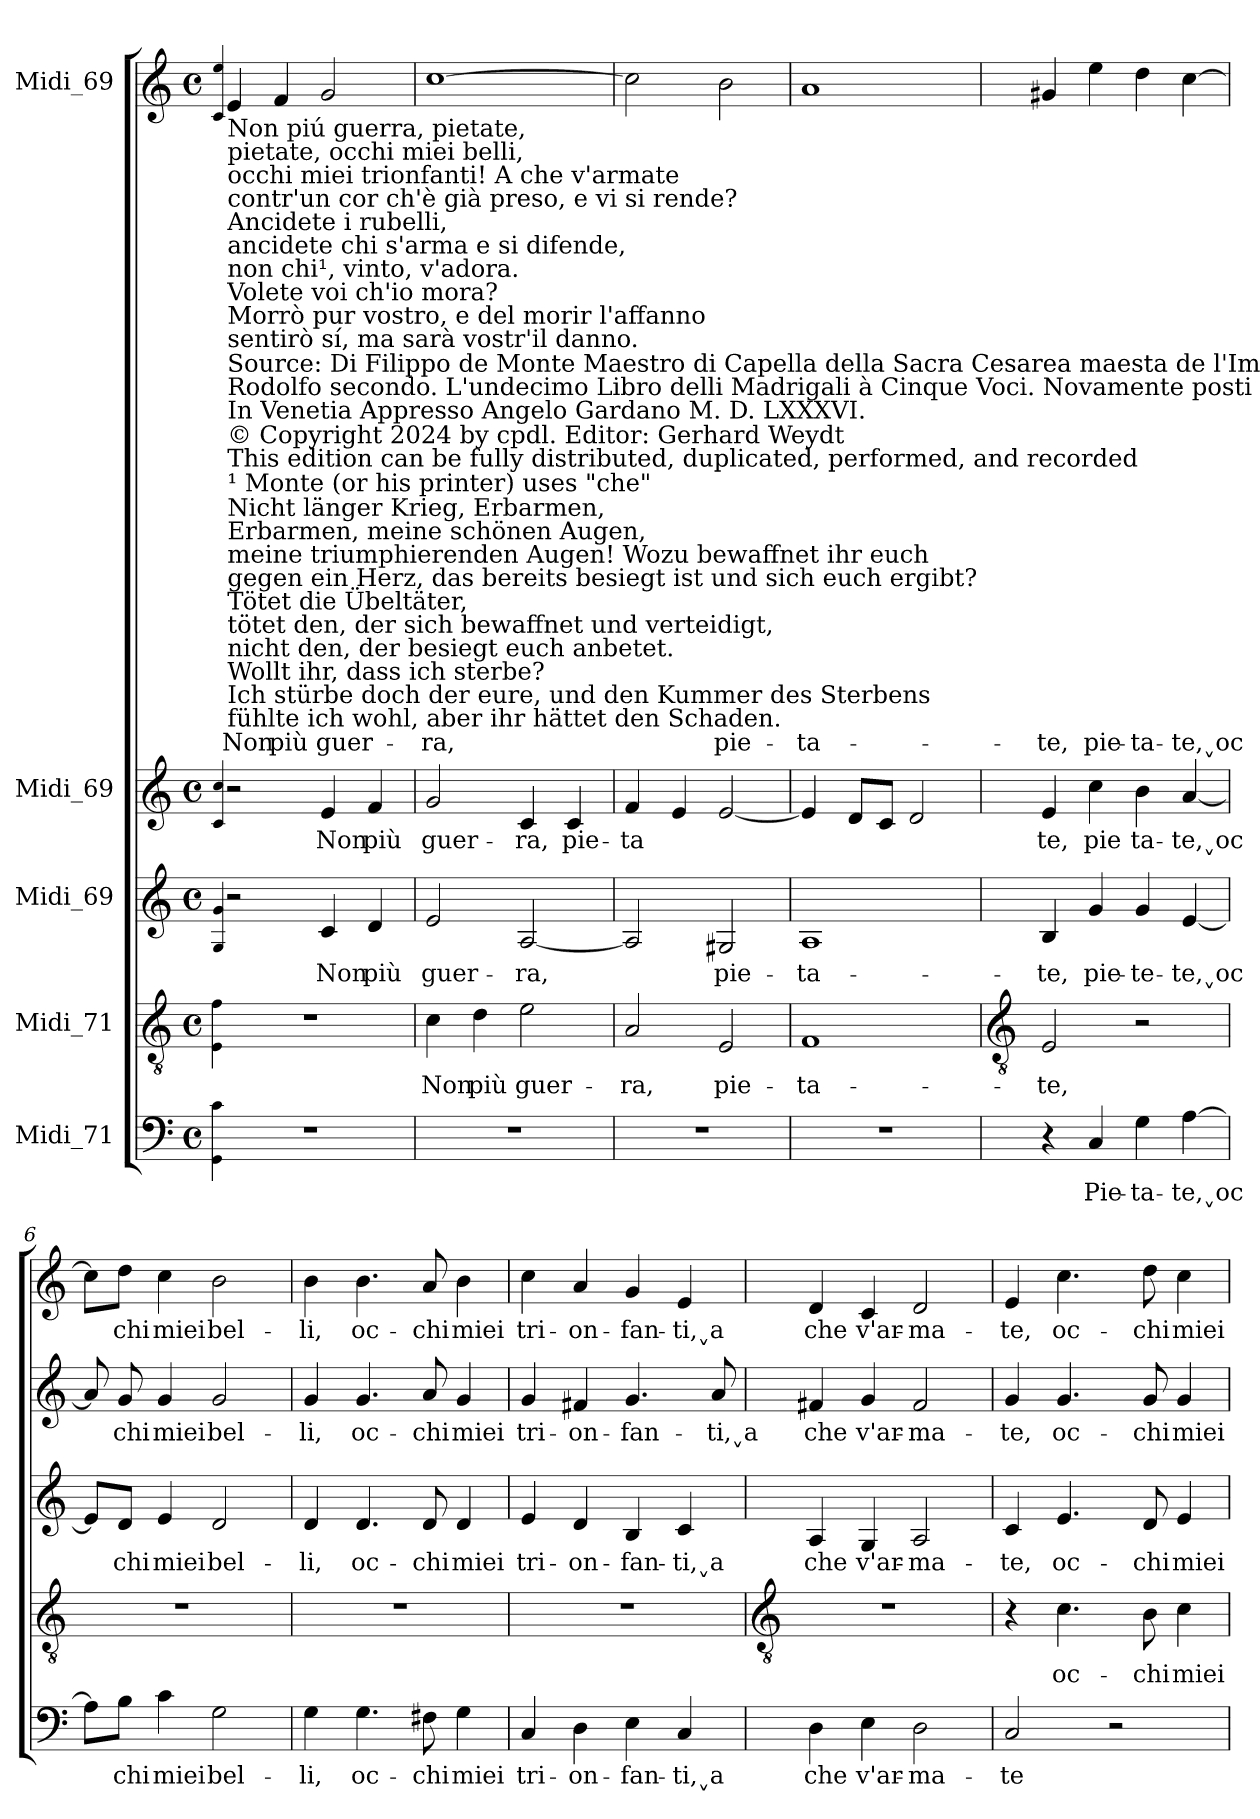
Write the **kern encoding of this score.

**kern	**text	**kern	**text	**kern	**text	**kern	**text	**kern	**text
*part5	*part5	*part4	*part4	*part3	*part3	*part2	*part2	*part1	*part1
*staff5	*staff5	*staff4	*staff4	*staff3	*staff3	*staff2	*staff2	*staff1	*staff1
*I"Midi_71	*	*I"Midi_71	*	*I"Midi_69	*	*I"Midi_69	*	*I"Midi_69	*
*clefF4	*	*clefGv2	*	*clefG2	*	*clefG2	*	*clefG2	*
*k[]	*	*k[]	*	*k[]	*	*k[]	*	*k[]	*
*C:	*	*C:	*	*C:	*	*C:	*	*C:	*
*M4/4	*	*M4/4	*	*M4/4	*	*M4/4	*	*M4/4	*
*met(c)	*	*met(c)	*	*met(c)	*	*met(c)	*	*met(c)	*
=1	=1	=1	=1	=1	=1	=1	=1	=1	=1
4qqGG 4qqc	.	4qqE 4qqf	.	4qqG 4qqg	.	4qqc 4qqcc	.	4qqc 4qqee	.
!	!	!	!	!	!	!	!	!LO:TX:b:t=Non piú guerra, pietate,\npietate, occhi miei belli,\nocchi miei trionfanti! A che v'armate\ncontr'un cor ch'è già preso, e vi si rende?\nAncidete i rubelli,\nancidete chi s'arma e si difende,\nnon chi¹, vinto, v'adora.\nVolete voi ch'io mora?\nMorrò pur vostro, e del morir l'affanno\nsentirò sí, ma sarà vostr'il danno.	!
!	!	!	!	!	!	!	!	!LO:TX:b:t=Source&colon; Di Filippo de Monte Maestro di Capella della Sacra Cesarea maesta de l'Imperatore\nRodolfo secondo. L'undecimo Libro delli Madrigali à Cinque Voci. Novamente posti in luce.\nIn Venetia Appresso Angelo Gardano M. D. LXXXVI.	!
!	!	!	!	!	!	!	!	!LO:TX:b:t=© Copyright 2024 by cpdl. Editor&colon; Gerhard Weydt\nThis edition can be fully distributed, duplicated, performed, and recorded	!
!	!	!	!	!	!	!	!	!LO:TX:b:t=¹ Monte (or his printer) uses "che"	!
!	!	!	!	!	!	!	!	!LO:TX:b:t=Nicht länger Krieg, Erbarmen,\nErbarmen, meine schönen Augen,\nmeine triumphierenden Augen! Wozu bewaffnet ihr euch\ngegen ein Herz, das bereits besiegt ist und sich euch ergibt?\nTötet die Übeltäter,\ntötet den, der sich bewaffnet und verteidigt,\nnicht den, der besiegt euch anbetet.\nWollt ihr, dass ich sterbe?\nIch stürbe doch der eure, und den Kummer des Sterbens\nfühlte ich wohl, aber ihr hättet den Schaden.	!
!	!	!	!	!	!	!	!	!	!LO:LY:b
1r	.	1r	.	2r	.	2r	.	4e	Non
!	!	!	!	!	!	!	!	!	!LO:LY:b
.	.	.	.	.	.	.	.	4f	più
!	!	!	!	!	!LO:LY:b	!	!LO:LY:b	!	!LO:LY:b
.	.	.	.	4c	Non	4e	Non	2g	guer-
!	!	!	!	!	!LO:LY:b	!	!LO:LY:b	!	!
.	.	.	.	4d	più	4f	più	.	.
=2	=2	=2	=2	=2	=2	=2	=2	=2	=2
!	!	!	!LO:LY:b	!	!LO:LY:b	!	!LO:LY:b	!	!LO:LY:b
1r	.	4c	Non	2e	guer-	2g	guer-	[1cc	-ra,
!	!	!	!LO:LY:b	!	!	!	!	!	!
.	.	4d	più	.	.	.	.	.	.
!	!	!	!LO:LY:b	!	!LO:LY:b	!	!LO:LY:b	!	!
.	.	2e	guer-	[2A	-ra,	4c	-ra,	.	.
!	!	!	!	!	!	!	!LO:LY:b	!	!
.	.	.	.	.	.	4c	pie-	.	.
=3	=3	=3	=3	=3	=3	=3	=3	=3	=3
!	!	!	!LO:LY:b	!	!	!	!LO:LY:b	!	!
1r	.	2A	-ra,	2A]	.	4f	-ta	2cc]	.
.	.	.	.	.	.	4e	.	.	.
!	!	!	!LO:LY:b	!	!LO:LY:b	!	!	!	!LO:LY:b
.	.	2E	pie-	2G#X	pie-	[2e	.	2b	pie-
=4	=4	=4	=4	=4	=4	=4	=4	=4	=4
!	!	!	!LO:LY:b	!	!LO:LY:b	!	!	!	!LO:LY:b
1r	.	1F	-ta-	1A	-ta-	4e]	.	1a	-ta-
.	.	.	.	.	.	8dL	.	.	.
.	.	.	.	.	.	8cJ	.	.	.
.	.	.	.	.	.	2d	.	.	.
!!LO:LB:g=z
=5	=5	=5	=5	=5	=5	=5	=5	=5	=5
*	*	*clefGv2	*	*	*	*	*	*	*
!	!	!	!LO:LY:b	!	!LO:LY:b	!	!LO:LY:b	!	!LO:LY:b
4r	.	2E	-te,	4B	-te,	4e	te,	4g#X	-te,
!	!LO:LY:b	!	!	!	!LO:LY:b	!	!LO:LY:b	!	!LO:LY:b
4C	Pie-	.	.	4g	pie-	4cc	pie	4ee	pie-
!	!LO:LY:b	!	!	!	!LO:LY:b	!	!LO:LY:b	!	!LO:LY:b
4G	-ta-	2r	.	4g	-te-	4b	ta-	4dd	-ta-
!	!LO:LY:b	!	!	!	!LO:LY:b	!	!LO:LY:b	!	!LO:LY:b
[4A	-te,ˬoc	.	.	[4e	-te,ˬoc	[4a	-te,ˬoc	[4cc	-te,ˬoc
=6	=6	=6	=6	=6	=6	=6	=6	=6	=6
8A\L]	.	1r	.	8e/L]	.	8a]	.	8cc\L]	.
!	!LO:LY:b	!	!	!	!LO:LY:b	!	!LO:LY:b	!	!LO:LY:b
8B\J	chi	.	.	8d/J	chi	8g	chi	8dd\J	chi
!	!LO:LY:b	!	!	!	!LO:LY:b	!	!LO:LY:b	!	!LO:LY:b
4c	miei	.	.	4e	miei	4g	miei	4cc	miei
!	!LO:LY:b	!	!	!	!LO:LY:b	!	!LO:LY:b	!	!LO:LY:b
2G	bel-	.	.	2d	bel-	2g	bel-	2b	bel-
=7	=7	=7	=7	=7	=7	=7	=7	=7	=7
!	!LO:LY:b	!	!	!	!LO:LY:b	!	!LO:LY:b	!	!LO:LY:b
4G	-li,	1r	.	4d	-li,	4g	-li,	4b	-li,
!	!LO:LY:b	!	!	!	!LO:LY:b	!	!LO:LY:b	!	!LO:LY:b
4.G	oc-	.	.	4.d	oc-	4.g	oc-	4.b	oc-
!	!LO:LY:b	!	!	!	!LO:LY:b	!	!LO:LY:b	!	!LO:LY:b
8F#X	-chi	.	.	8d	-chi	8a	-chi	8a	-chi
!	!LO:LY:b	!	!	!	!LO:LY:b	!	!LO:LY:b	!	!LO:LY:b
4G	miei	.	.	4d	miei	4g	miei	4b	miei
=8	=8	=8	=8	=8	=8	=8	=8	=8	=8
!	!LO:LY:b	!	!	!	!LO:LY:b	!	!LO:LY:b	!	!LO:LY:b
4C	tri-	1r	.	4e	tri-	4g	tri-	4cc	tri-
!	!LO:LY:b	!	!	!	!LO:LY:b	!	!LO:LY:b	!	!LO:LY:b
4D	-on-	.	.	4d	-on-	4f#X	-on-	4a	-on-
!	!LO:LY:b	!	!	!	!LO:LY:b	!	!LO:LY:b	!	!LO:LY:b
4E	-fan-	.	.	4B	-fan-	4.g	-fan-	4g	-fan-
!	!LO:LY:b	!	!	!	!LO:LY:b	!	!	!	!LO:LY:b
4C	-ti,ˬa	.	.	4c	-ti,ˬa	.	.	4e	-ti,ˬa
!	!	!	!	!	!	!	!LO:LY:b	!	!
.	.	.	.	.	.	8a	-ti,ˬa	.	.
!!LO:LB:g=z
=9	=9	=9	=9	=9	=9	=9	=9	=9	=9
*	*	*clefGv2	*	*	*	*	*	*	*
!	!LO:LY:b	!	!	!	!LO:LY:b	!	!LO:LY:b	!	!LO:LY:b
4D	che	1r	.	4A	che	4f#X	che	4d	che
!	!LO:LY:b	!	!	!	!LO:LY:b	!	!LO:LY:b	!	!LO:LY:b
4E	v'ar-	.	.	4G	v'ar-	4g	v'ar-	4c	v'ar-
!	!LO:LY:b	!	!	!	!LO:LY:b	!	!LO:LY:b	!	!LO:LY:b
2D	-ma-	.	.	2A	-ma-	2f#	-ma-	2d	-ma-
=10	=10	=10	=10	=10	=10	=10	=10	=10	=10
!	!LO:LY:b	!	!	!	!LO:LY:b	!	!LO:LY:b	!	!LO:LY:b
2C	-te	4r	.	4c	-te,	4g	-te,	4e	-te,
!	!	!	!LO:LY:b	!	!LO:LY:b	!	!LO:LY:b	!	!LO:LY:b
.	.	4.c	oc-	4.e	oc-	4.g	oc-	4.cc	oc-
2r	.	.	.	.	.	.	.	.	.
!	!	!	!LO:LY:b	!	!LO:LY:b	!	!LO:LY:b	!	!LO:LY:b
.	.	8B	-chi	8d	-chi	8g	-chi	8dd	-chi
!	!	!	!LO:LY:b	!	!LO:LY:b	!	!LO:LY:b	!	!LO:LY:b
.	.	4c	miei	4e	miei	4g	miei	4cc	miei
=	=	=	=	=	=	=	=	=	=
*-	*-	*-	*-	*-	*-	*-	*-	*-	*-
